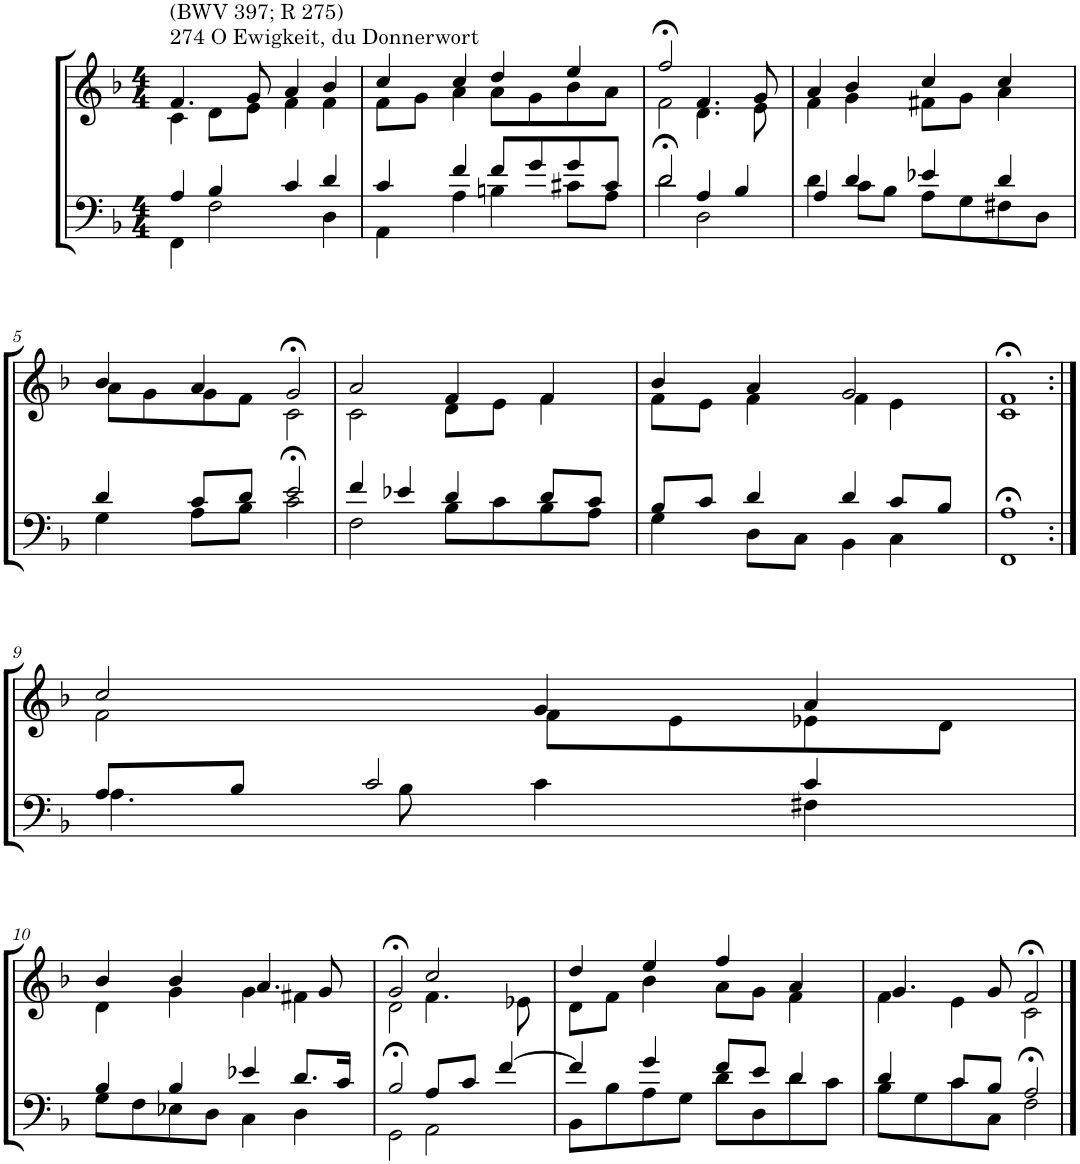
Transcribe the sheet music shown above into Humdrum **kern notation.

**kern	**kern
*part2	*part1
*staff2	*staff1
*I"Tenor/Baß	*I"Sopran/Alt
*clefF4	*clefG2
*k[b-]	*k[b-]
*M4/4	*M4/4
=1	=1
*^	*^
!	!	!LO:TX:a:t=274 O Ewigkeit, du Donnerwort	!
!	!	!LO:TX:a:t=(BWV 397; R 275)	!
4A/	4FF\	4.f/	4c\
4B-/	2F\	.	8d\L
.	.	8g/	8e\J
4c/	.	4a/	4f\
4d/	4D\	4b-/	4f\
=2	=2	=2	=2
4c/	4AA\	4cc/	8f\L
.	.	.	8g\J
4f/	4A\	4cc/	4a\
8f/L	4Bn\	4dd/	8a\L
8g/	.	.	8g\
8g/	8c#X\L	4ee/	8b-\
8c#/J	8A\J	.	8a\J
=3	=3	=3	=3
2d/	2d>\	2ff>/	2f\
4A/	2D\	4.f/	4.d\
4B-/	.	.	.
.	.	8g/	8e\
=4	=4	=4	=4
4A/	4d\	4a/	4f\
4d/	8c\L	4b-/	4g\
.	8B-\J	.	.
4e-X/	8A\L	4cc/	8f#X\L
.	8G\	.	8g\J
4d/	8F#X\	4cc/	4a\
.	8D\J	.	.
!!LO:LB:g=z	!!
=5	=5	=5	=5
4d/	4G\	4b-/	8a\L
.	.	.	8g\
8c/L	8A\L	4a/	8g\
8d/J	8B-\J	.	8f\J
2e/	2c>\	2g>/	2c\
=6	=6	=6	=6
4f/	2F\	2a/	2c\
4e-X/	.	.	.
4d/	8B-\L	4f/	8d\L
.	8c\	.	8e\J
8d/L	8B-\	4f/	4f\
8c/J	8A\J	.	.
=7	=7	=7	=7
8B-/L	4G\	4b-/	8f\L
8c/J	.	.	8e\J
4d/	8D\L	4a/	4f\
.	8C\J	.	.
4d/	4BB-\	2g/	4f\
8c/L	4C\	.	4e\
8B-/J	.	.	.
=8	=8	=8	=8
1A	1FF>	1f>	1c
!!LO:LB:g=z	!!
=9:|!	=9:|!	=9:|!	=9:|!
8A/L	4.A\	2cc/	2f\
8B-/J	.	.	.
2c/	.	.	.
.	8B-\	.	.
.	4c\	4g/	8f\L
.	.	.	8e\
4c/	4F#X\	4a/	8e-X\
.	.	.	8d\J
!!LO:LB:g=z	!!
=10	=10	=10	=10
4B-/	8G\L	4b-/	4d\
.	8F\	.	.
4B-/	8E-X\	4b-/	4g\
.	8D\J	.	.
4e-X/	4C\	4.a/	4g\
8.d/L	4D\	.	4f#X\
.	.	8g/	.
16c/Jk	.	.	.
=11	=11	=11	=11
2B-/	2GG>\	2g>/	2d\
8A/L	2AA\	2cc/	4.f\
8c/J	.	.	.
[4f/	.	.	.
.	.	.	8e-X\
=12	=12	=12	=12
4f/]	8BB-\L	4dd/	8d\L
.	8B-\	.	8f\J
4g/	8A\	4ee/	4b-\
.	8G\J	.	.
8f/L	8d\L	4ff/	8a\L
8e/J	8D\	.	8g\J
4d/	8d\	4a/	4f\
.	8c\J	.	.
=13	=13	=13	=13
4d/	8B-\L	4.g/	4f\
.	8G\	.	.
8c/L	8c\	.	4e\
8B-/J	8C\J	8g/	.
2A/	2F>\	2f>/	2c\
*v	*v	*	*
*	*v	*v
==	==
*-	*-
